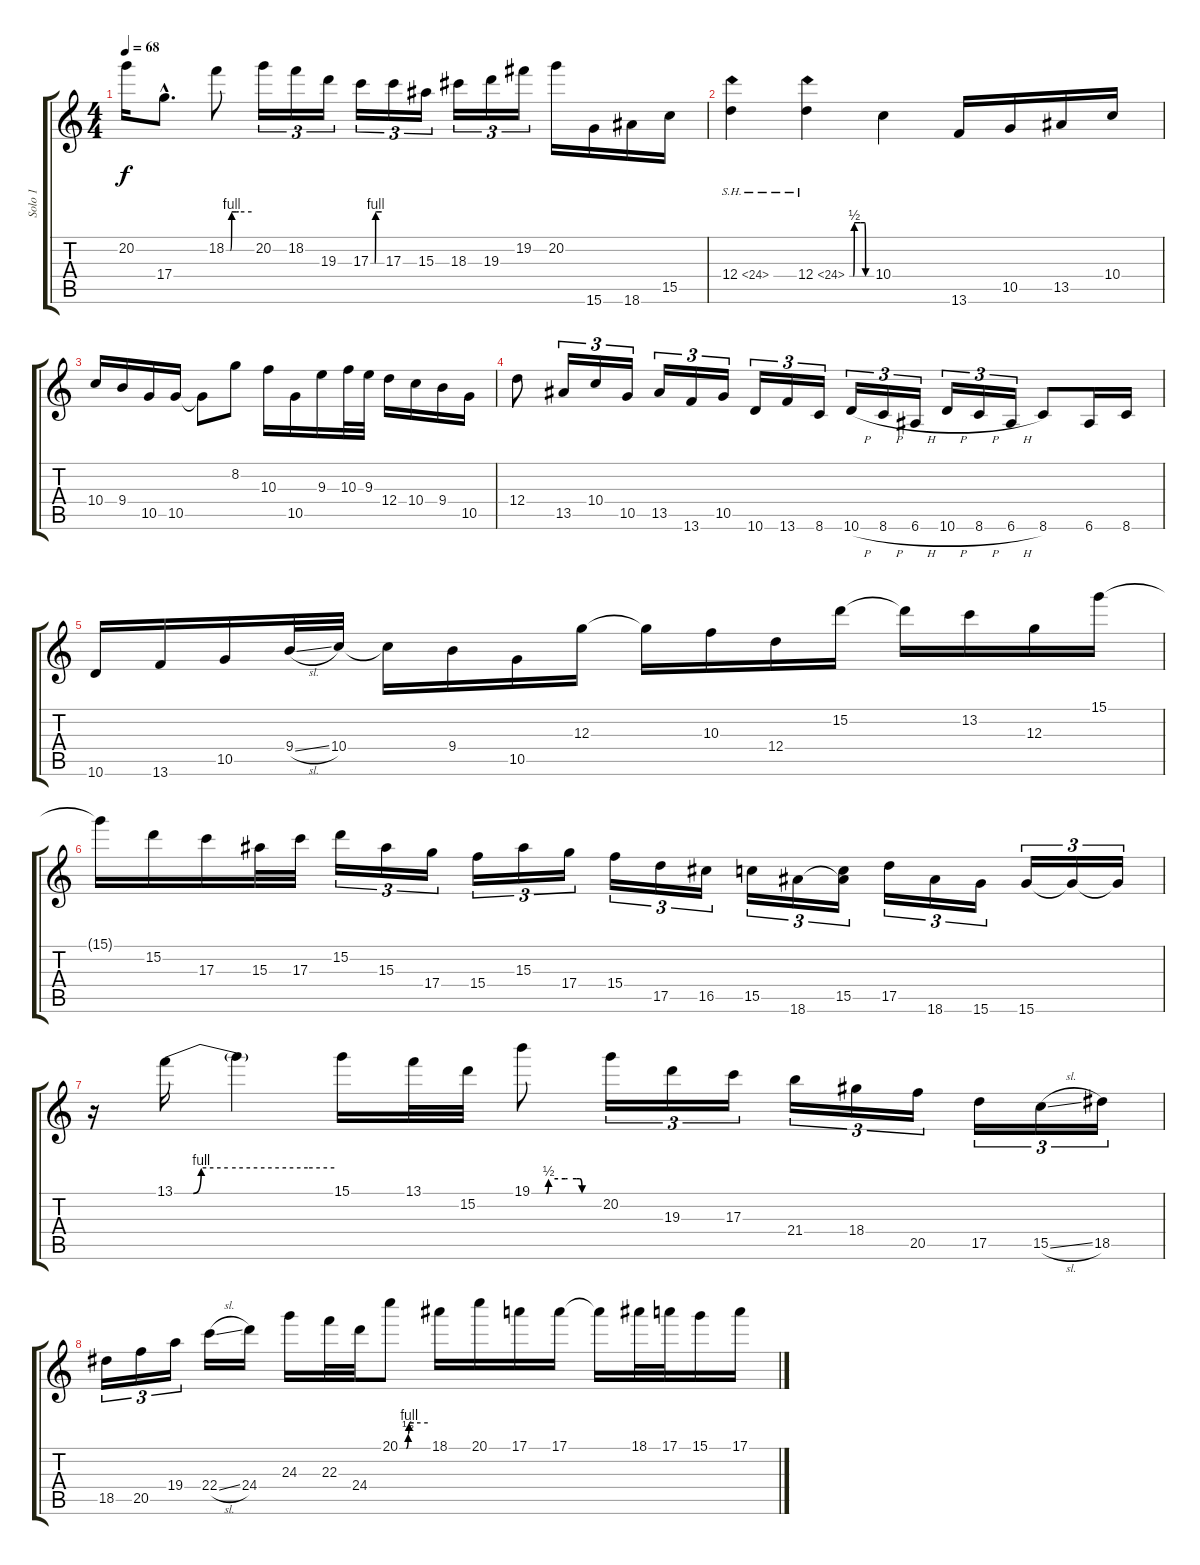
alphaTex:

\track ("Solo 1" "Solo 1") {instrument distortionguitar}
\staff {score tabs}
\tuning (E4 B3 G3 D3 A2 E2) {hide}
\ts (4 4)
\tempo 68
\clef g2
\ks c
20.2.16{dy f} 17.4{hac}.8{d} 18.2{be (custom 0 0 10 0 13 4 25 4 28 4 30 4 60 4)}.8 20.2.16{tu (3 2)} 18.2.16{tu (3 2)} 19.3.16{tu (3 2)} 17.3{be (custom 0 0 24 0 27 4 30 4 60 4)}.16{tu (3 2)} 17.3.16{tu (3 2)} 15.3.16{tu (3 2)} 18.3.16{tu (3 2)} 19.3.16{tu (3 2)} 19.2.16{tu (3 2)} 20.2.16 15.6.16 18.6.16 15.5.16 |
12.4{sh 12}.4 12.4{be (custom 0 0 11 0 13 2 15 2 30 2 42 2 44 0 60 0) sh 12}.4 10.4.4 13.6.16 10.5.16 13.5.16 10.4.16 |
10.4.16 9.4.16 10.5.16 10.5.16 10.5{t}.8 8.2.8 10.3.16 10.5.16 9.3.16 10.3.32 9.3.32 12.4.16 10.4.16 9.4.16 10.5.16 |
12.4.8 13.5.16{tu (3 2)} 10.4.16{tu (3 2)} 10.5.16{tu (3 2)} 13.5.16{tu (3 2)} 13.6.16{tu (3 2)} 10.5.16{tu (3 2)} 10.6.16{tu (3 2)} 13.6.16{tu (3 2)} 8.6.16{tu (3 2)} 10.6{h}.16{tu (3 2)} 8.6{h}.16{tu (3 2)} 6.6{h}.16{tu (3 2)} 10.6{h}.16{tu (3 2)} 8.6{h}.16{tu (3 2)} 6.6{h}.16{tu (3 2)} 8.6.8 6.6.16 8.6.16 |
10.6.16 13.6.16 10.5.16 9.4{sl}.32 10.4.32 10.4{t}.16 9.4.16 10.5.16 12.3.16 12.3{t}.16 10.3.16 12.4.16 15.2.16 15.2{t}.16 13.2.16 12.3.16 15.1.16 |
15.1{t}.16 15.2.16 17.3.16 15.3.32 17.3.32 15.2.16{tu (3 2)} 15.3.16{tu (3 2)} 17.4.16{tu (3 2)} 15.4.16{tu (3 2)} 15.3.16{tu (3 2)} 17.4.16{tu (3 2)} 15.4.16{tu (3 2)} 17.5.16{tu (3 2)} 16.5.16{tu (3 2)} 15.5.16{tu (3 2)} 18.6.16{tu (3 2)} (15.5 18.6{t}).16{tu (3 2)} 17.5.16{tu (3 2)} 18.6.16{tu (3 2)} 15.6.16{tu (3 2)} 15.6.16{tu (3 2)} 15.6{t}.16{tu (3 2)} 15.6{t}.16{tu (3 2)} |
r.16 13.1{be (custom 0 0 7 0 10 4 20 4 50 4 60 4)}.16 13.1{t}.4 15.1.16 13.1.32 15.2.32 19.1{be (custom 0 0 13 0 15 2 30 2 32 2 40 2 43 2 45 0 60 0)}.8 20.2.16{tu (3 2)} 19.3.16{tu (3 2)} 17.3.16{tu (3 2)} 21.4.16{tu (3 2)} 18.4.16{tu (3 2)} 20.5.16{tu (3 2)} 17.5.16{tu (3 2)} 15.5{sl}.16{tu (3 2)} 18.5.16{tu (3 2)} |
18.5.16{tu (3 2)} 20.5.16{tu (3 2)} 19.4.16{tu (3 2)} 22.4{sl}.16 24.4.16 24.3.16 22.3.32 24.4.32 20.1{be (custom 0 0 14 0 18 2 20 4 30 4 60 4)}.8 18.1.16 20.1.16 17.1.16 17.1.16 17.1{t}.16 18.1.32 17.1.32 15.1.16 17.1.16
